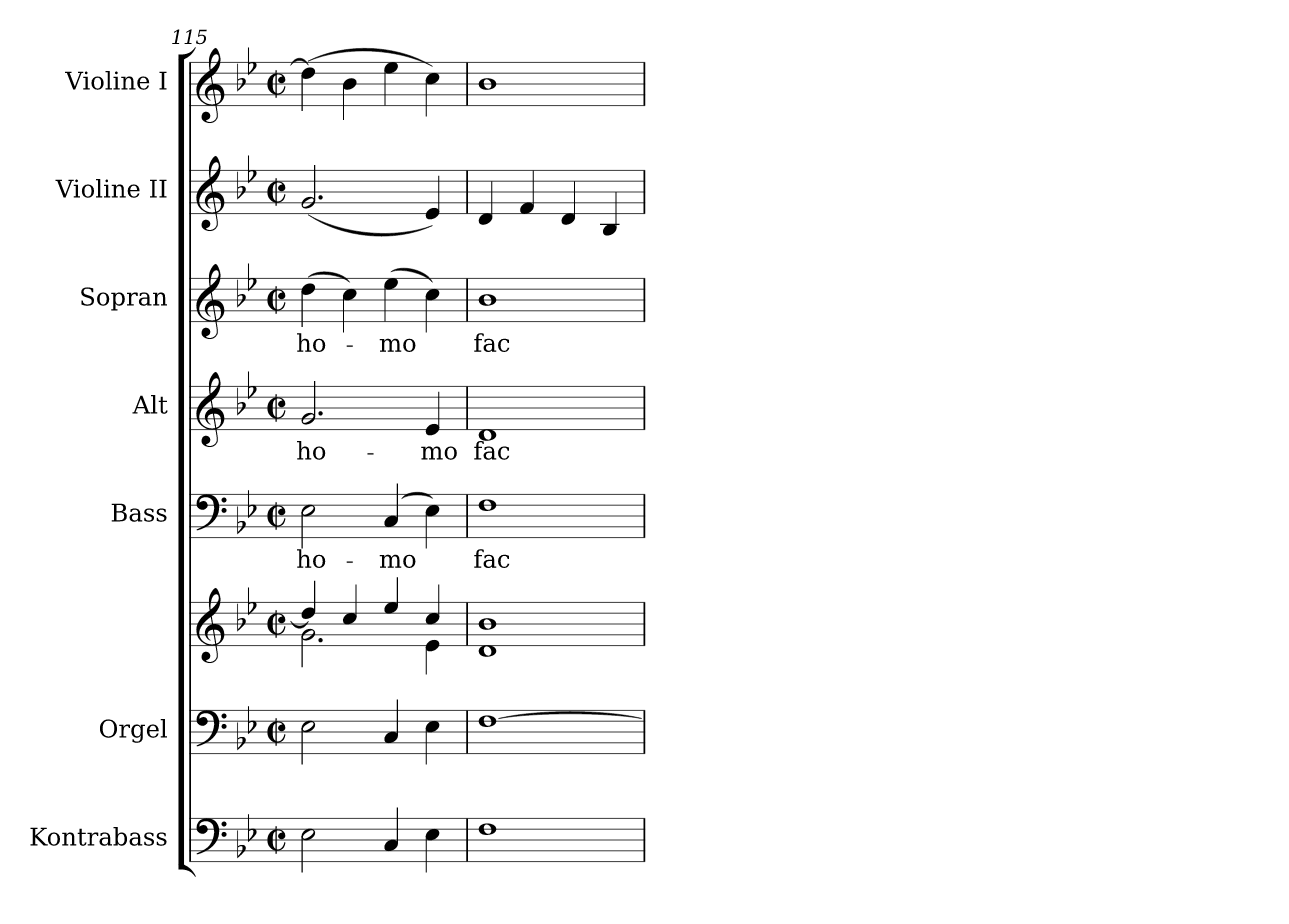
**kern	**kern	**kern	**kern	**text	**kern	**text	**kern	**text	**kern	**kern
*part7	*part6	*part6	*part5	*part5	*part4	*part4	*part3	*part3	*part2	*part1
*staff8	*staff7	*staff6	*staff5	*staff5	*staff4	*staff4	*staff3	*staff3	*staff2	*staff1
*I"Kontrabass	*I"Orgel	*	*I"Bass	*	*I"Alt	*	*I"Sopran	*	*I"Violine II	*I"Violine I
*I'Kb.	*I'Org.	*	*I'B	*	*I'A	*	*I'S	*	*I'Vl. II	*I'Vl. I
!!LO:PB:g=z
*clefF4	*clefF4	*clefG2	*clefF4	*	*clefG2	*	*clefG2	*	*clefG2	*clefG2
*ITrd7c12	*	*	*	*	*	*	*	*	*	*
*k[b-e-]	*k[b-e-]	*k[b-e-]	*k[b-e-]	*	*k[b-e-]	*	*k[b-e-]	*	*k[b-e-]	*k[b-e-]
*B-:	*B-:	*B-:	*B-:	*	*B-:	*	*B-:	*	*B-:	*B-:
*M2/2	*M2/2	*M2/2	*M2/2	*	*M2/2	*	*M2/2	*	*M2/2	*M2/2
*met(c|)	*met(c|)	*met(c|)	*met(c|)	*	*met(c|)	*	*met(c|)	*	*met(c|)	*met(c|)
=115	=115	=115	=115	=115	=115	=115	=115	=115	=115	=115
*	*	*^	*	*	*	*	*	*	*	*
!	!	!	!	!	!LO:LY:b	!	!LO:LY:b	!	!LO:LY:b	!	!
2EE-\	2E-\	4dd/]	2.g\	2E-\	ho-	2.g/	ho-	(>4dd\	ho-	(<2.g/	(>4dd\]
.	.	4cc/	.	.	.	.	.	4cc\)	.	.	4b-\
!	!	!	!	!	!LO:LY:b	!	!	!	!LO:LY:b	!	!
4CC/	4C/	4ee-/	.	(<4C/	-mo	.	.	(>4ee-\	-mo	.	4ee-\
!	!	!	!	!	!	!	!LO:LY:b	!	!	!	!
4EE-\	4E-\	4cc/	4e-\	4E-\)	.	4e-/	-mo	4cc\)	.	4e-/)	4cc\)
=116	=116	=116	=116	=116	=116	=116	=116	=116	=116	=116	=116
!	!	!	!	!	!LO:LY:b	!	!LO:LY:b	!	!LO:LY:b	!	!
1FF	[1F	1b-	1d	1F	fac-	1d	fac-	1b-	fac-	4d/	1b-
.	.	.	.	.	.	.	.	.	.	4f/	.
.	.	.	.	.	.	.	.	.	.	4d/	.
.	.	.	.	.	.	.	.	.	.	4B-/	.
*	*	*v	*v	*	*	*	*	*	*	*	*
=	=	=	=	=	=	=	=	=	=	=
*-	*-	*-	*-	*-	*-	*-	*-	*-	*-	*-
